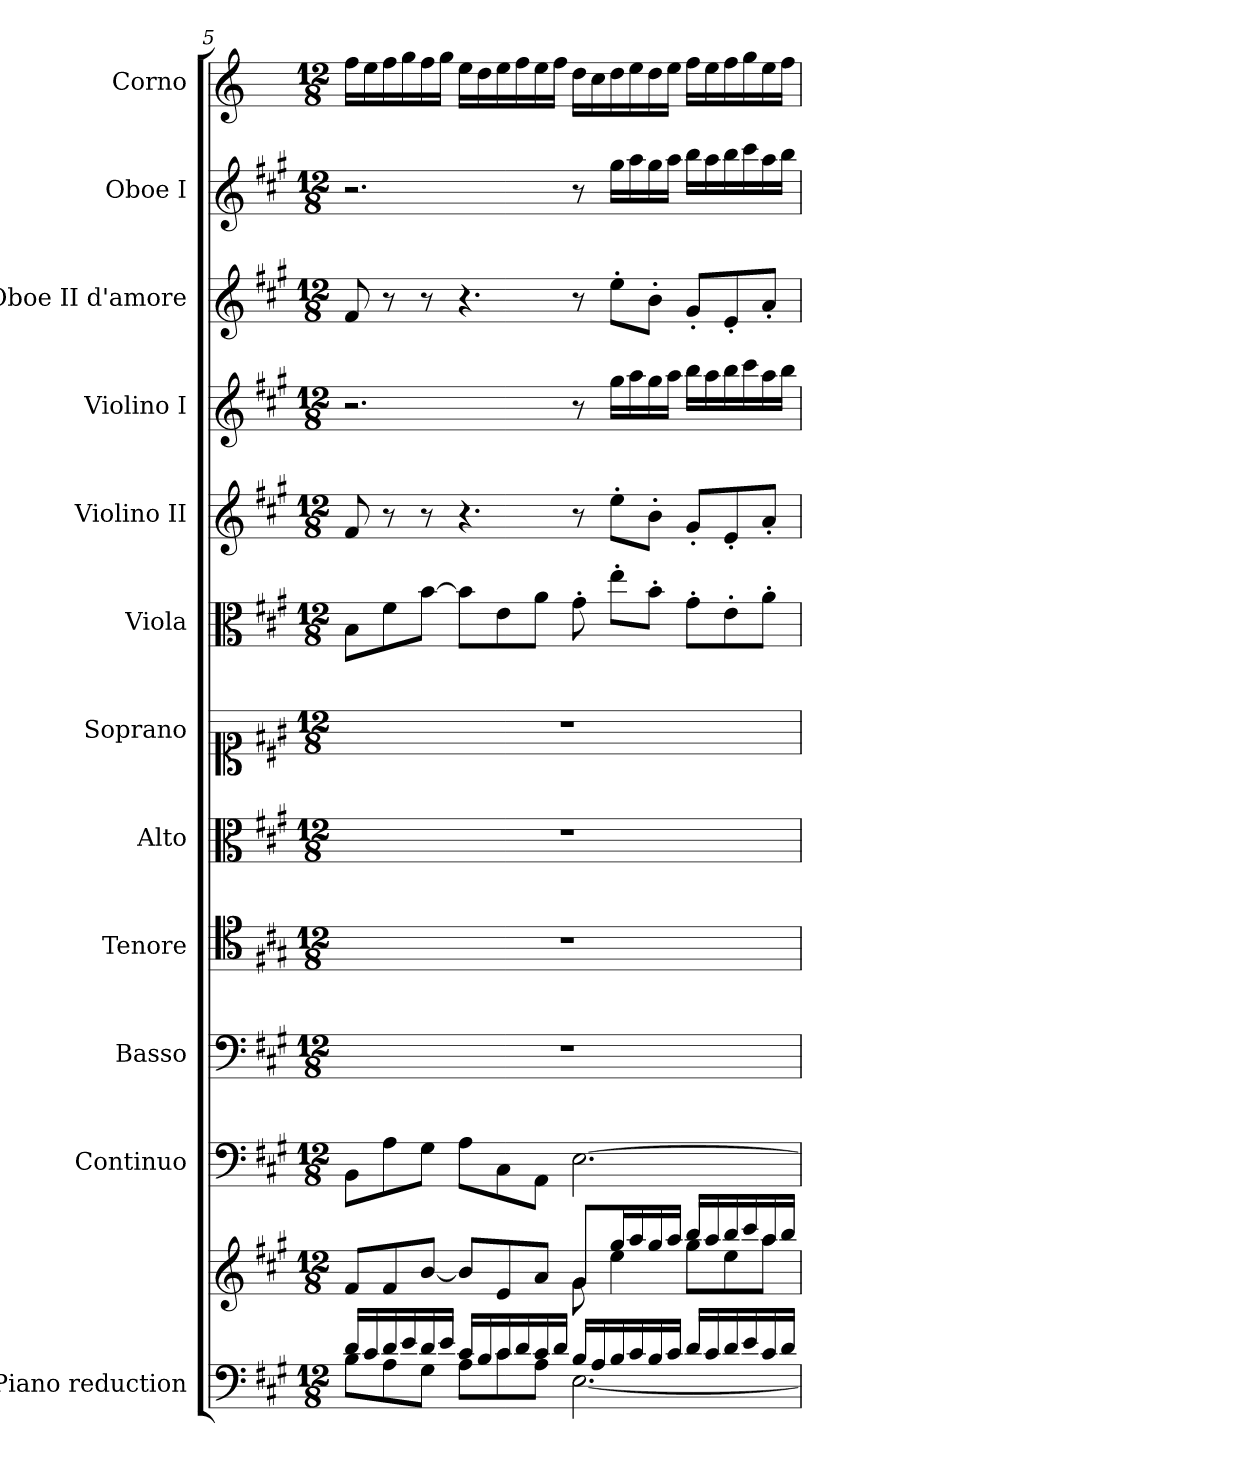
**kern	**kern	**kern	**kern	**kern	**kern	**kern	**kern	**kern	**kern	**kern	**kern	**kern
*part12	*part12	*part11	*part10	*part9	*part8	*part7	*part6	*part5	*part4	*part3	*part2	*part1
*staff13	*staff12	*staff11	*staff10	*staff9	*staff8	*staff7	*staff6	*staff5	*staff4	*staff3	*staff2	*staff1
*I"Piano reduction	*	*I"Continuo	*I"Basso	*I"Tenore	*I"Alto	*I"Soprano	*I"Viola	*I"Violino II	*I"Violino I	*I"Oboe II d'amore	*I"Oboe I	*I"Corno
*I'Pno	*	*	*	*	*	*	*I'Vla	*I'Vln	*I'Vln	*I'Ob	*I'Ob	*
!!LO:PB:g=z
*clefF4	*clefG2	*clefF4	*clefF4	*clefC4	*clefC3	*clefC1	*clefC3	*clefG2	*clefG2	*clefG2	*clefG2	*clefG2
*	*	*	*	*	*	*	*	*	*	*	*	*ITrd2c3
*k[f#c#g#]	*k[f#c#g#]	*k[f#c#g#]	*k[f#c#g#]	*k[f#c#g#]	*k[f#c#g#]	*k[f#c#g#]	*k[f#c#g#]	*k[f#c#g#]	*k[f#c#g#]	*k[f#c#g#]	*k[f#c#g#]	*k[f#c#g#]
*M12/8	*M12/8	*M12/8	*M12/8	*M12/8	*M12/8	*M12/8	*M12/8	*M12/8	*M12/8	*M12/8	*M12/8	*M12/8
=5	=5	=5	=5	=5	=5	=5	=5	=5	=5	=5	=5	=5
*^	*^	*	*	*	*	*	*	*	*	*	*	*
16d/LL	8B\L	8f#/L	2.ryy	8BB\L	1.r	1.r	1.r	1.r	8B\L	8f#/	2.r	8f#/	2.r	16dd\LL
16c#/	.	.	.	.	.	.	.	.	.	.	.	.	.	16cc#\
16d/	8A\	8f#/	.	8A\	.	.	.	.	8f#\	8r	.	8r	.	16dd\
16e/	.	.	.	.	.	.	.	.	.	.	.	.	.	16ee\
16d/	8G#\J	[8b/J	.	8G#\J	.	.	.	.	[8b\J	8r	.	8r	.	16dd\
16e/JJ	.	.	.	.	.	.	.	.	.	.	.	.	.	16ee\JJ
16c#/LL	8A\L	8b/L]	.	8A\L	.	.	.	.	8b\L]	4.r	.	4.r	.	16cc#\LL
16B/	.	.	.	.	.	.	.	.	.	.	.	.	.	16b\
16c#/	8c#\	8e/	.	8C#\	.	.	.	.	8e\	.	.	.	.	16cc#\
16d/	.	.	.	.	.	.	.	.	.	.	.	.	.	16dd\
16c#/	8A\J	8a/J	.	8AA\J	.	.	.	.	8a\J	.	.	.	.	16cc#\
16d/JJ	.	.	.	.	.	.	.	.	.	.	.	.	.	16dd\JJ
16B/LL	[2.E\	8g#/L	8g#\	[2.E\	.	.	.	.	8g#'\	8r	8r	8r	8r	16b\LL
16A/	.	.	.	.	.	.	.	.	.	.	.	.	.	16a\
16B/	.	16gg#/L	4ee\	.	.	.	.	.	8ee'\L	8ee'\L	16gg#\LL	8ee'\L	16gg#\LL	16b\
16c#/	.	16aa/	.	.	.	.	.	.	.	.	16aa\	.	16aa\	16cc#\
16B/	.	16gg#/	.	.	.	.	.	.	8b'\J	8b'\J	16gg#\	8b'\J	16gg#\	16b\
16c#/JJ	.	16aa/JJ	.	.	.	.	.	.	.	.	16aa\JJ	.	16aa\JJ	16cc#\JJ
16d/LL	.	16bb/LL	8gg#\L	.	.	.	.	.	8g#'\L	8g#'/L	16bb\LL	8g#'/L	16bb\LL	16dd\LL
16c#/	.	16aa/	.	.	.	.	.	.	.	.	16aa\	.	16aa\	16cc#\
16d/	.	16bb/	8ee\	.	.	.	.	.	8e'\	8e'/	16bb\	8e'/	16bb\	16dd\
16e/	.	16ccc#/	.	.	.	.	.	.	.	.	16ccc#\	.	16ccc#\	16ee\
16c#/	.	16aa/	8aa\J	.	.	.	.	.	8a'\J	8a'/J	16aa\	8a'/J	16aa\	16cc#\
16d/JJ	.	16bb/JJ	.	.	.	.	.	.	.	.	16bb\JJ	.	16bb\JJ	16dd\JJ
*v	*v	*	*	*	*	*	*	*	*	*	*	*	*	*
*	*v	*v	*	*	*	*	*	*	*	*	*	*	*
=	=	=	=	=	=	=	=	=	=	=	=	=
*-	*-	*-	*-	*-	*-	*-	*-	*-	*-	*-	*-	*-
